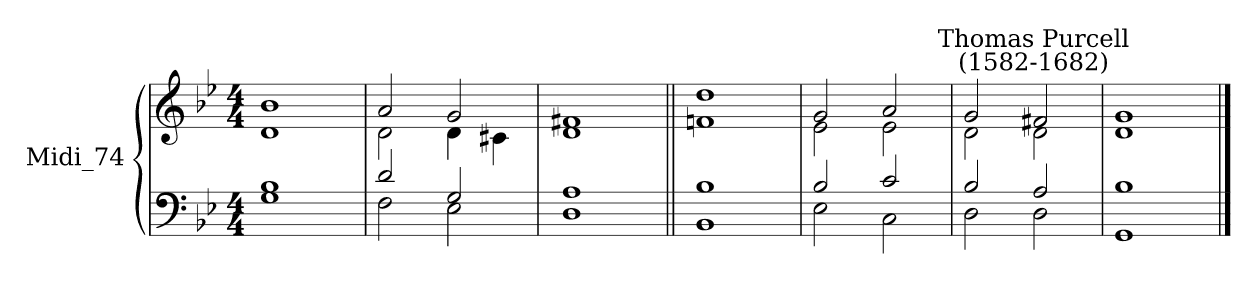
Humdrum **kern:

**kern	**kern
*part2	*part1
*staff2	*staff1
*I"Midi_74	*I"Midi_74
*clefF4	*clefG2
*k[b-e-]	*k[b-e-]
*B-:	*B-:
*M4/4	*M4/4
=1	=1
*^	*^
1B-/	1G\	1b-/	1d\
=2	=2	=2	=2
2d/	2F\	2a/	2d\
2G/	2E-\	2g/	4d\
.	.	.	4c#X\
=3	=3	=3	=3
1A/	1D\	1f#X/	1d\
=4||	=4||	=4||	=4||
1B-/	1BB-\	1dd/	1fn\
=5	=5	=5	=5
2B-/	2E-\	2g/	2e-\
2c/	2C\	2a/	2e-\
=6	=6	=6	=6
2B-/	2D\	2g/	2d\
!	!	!LO:TX:a:cj:t=Thomas Purcell\n(1582-1682)	!
2A/	2D\	2f#X/	2d\
=7	=7	=7	=7
1B-/	1GG\	1g/	1d\
*v	*v	*	*
*	*v	*v
==	==
*-	*-
